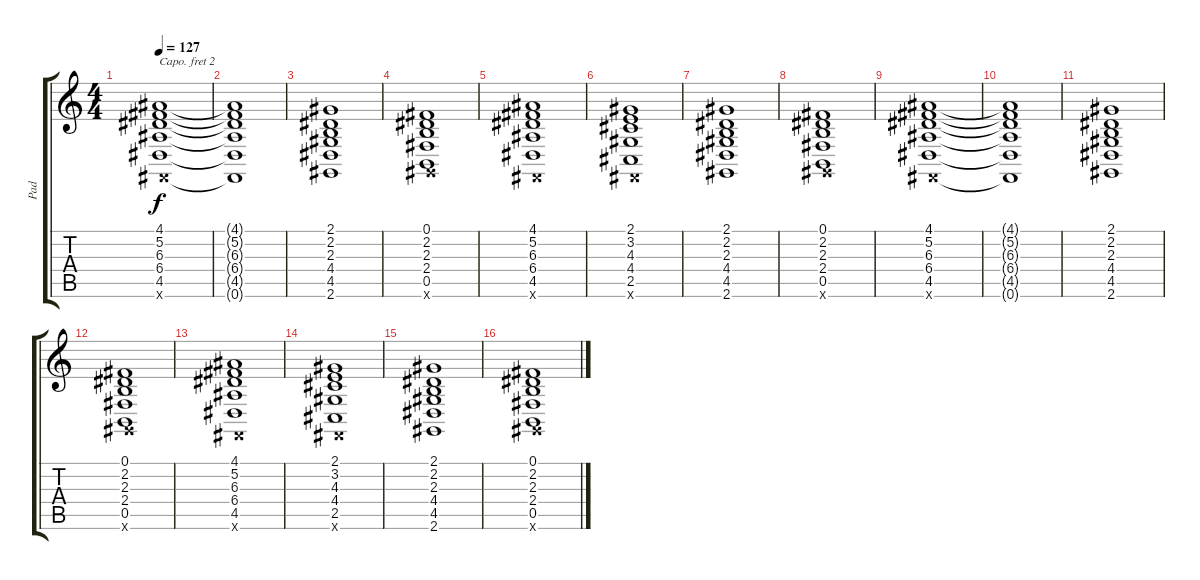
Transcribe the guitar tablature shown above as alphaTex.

\track ("Pad" "Pad") {instrument pad5bowed}
\staff {score tabs}
\capo 2
\tuning (E4 B3 G3 D3 A2 E2) {hide}
\ts (4 4)
\tempo 127
\clef g2
\ks c
(4.1 5.2 6.3 6.4 4.5 0.6{x}).1{dy f} |
(4.1{t} 5.2{t} 6.3{t} 6.4{t} 4.5{t} 0.6{t}).1 |
(2.1 2.2 2.3 4.4 4.5 2.6).1 |
(0.1 2.2 2.3 2.4 0.5 2.6{x}).1 |
(4.1 5.2 6.3 6.4 4.5 0.6{x}).1 |
(2.1 3.2 4.3 4.4 2.5 0.6{x}).1 |
(2.1 2.2 2.3 4.4 4.5 2.6).1 |
(0.1 2.2 2.3 2.4 0.5 2.6{x}).1 |
(4.1 5.2 6.3 6.4 4.5 0.6{x}).1 |
(4.1{t} 5.2{t} 6.3{t} 6.4{t} 4.5{t} 0.6{t}).1 |
(2.1 2.2 2.3 4.4 4.5 2.6).1{volume 9} |
(0.1 2.2 2.3 2.4 0.5 2.6{x}).1 |
(4.1 5.2 6.3 6.4 4.5 0.6{x}).1 |
(2.1 3.2 4.3 4.4 2.5 0.6{x}).1 |
(2.1 2.2 2.3 4.4 4.5 2.6).1{volume 9} |
(0.1 2.2 2.3 2.4 0.5 2.6{x}).1
